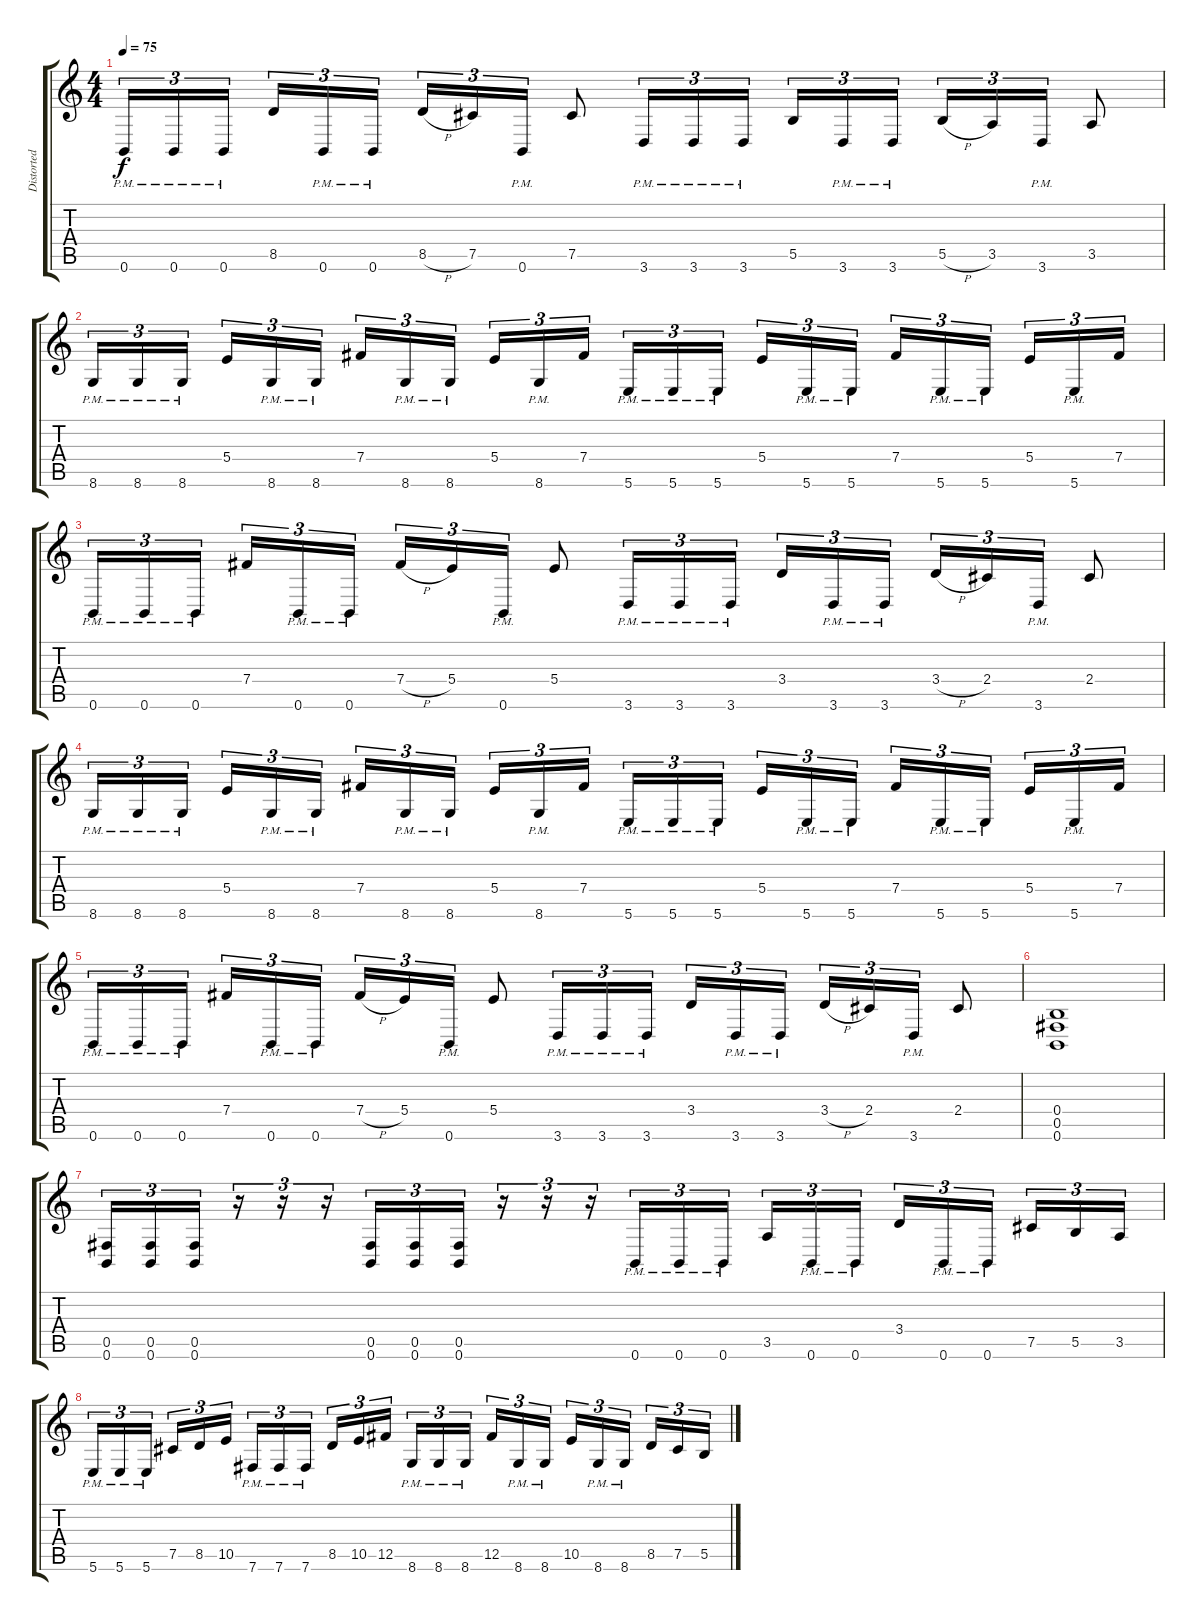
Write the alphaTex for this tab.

\track ("Distorted Left" "Distorted ") {instrument distortionguitar}
\staff {score tabs}
\tuning (Db4 Ab3 E3 B2 Gb2 B1) {hide}
\ts (4 4)
\tempo 75
\clef g2
\ks c
0.6{pm}.16{tu (3 2) dy f} 0.6{pm}.16{tu (3 2)} 0.6{pm}.16{tu (3 2)} 8.5.16{tu (3 2)} 0.6{pm}.16{tu (3 2)} 0.6{pm}.16{tu (3 2)} 8.5{h}.16{tu (3 2)} 7.5.16{tu (3 2)} 0.6{pm}.16{tu (3 2)} 7.5.8 3.6{pm}.16{tu (3 2)} 3.6{pm}.16{tu (3 2)} 3.6{pm}.16{tu (3 2)} 5.5.16{tu (3 2)} 3.6{pm}.16{tu (3 2)} 3.6{pm}.16{tu (3 2)} 5.5{h}.16{tu (3 2)} 3.5.16{tu (3 2)} 3.6{pm}.16{tu (3 2)} 3.5.8 |
8.6{pm}.16{tu (3 2)} 8.6{pm}.16{tu (3 2)} 8.6{pm}.16{tu (3 2)} 5.4.16{tu (3 2)} 8.6{pm}.16{tu (3 2)} 8.6{pm}.16{tu (3 2)} 7.4.16{tu (3 2)} 8.6{pm}.16{tu (3 2)} 8.6{pm}.16{tu (3 2)} 5.4.16{tu (3 2)} 8.6{pm}.16{tu (3 2)} 7.4.16{tu (3 2)} 5.6{pm}.16{tu (3 2)} 5.6{pm}.16{tu (3 2)} 5.6{pm}.16{tu (3 2)} 5.4.16{tu (3 2)} 5.6{pm}.16{tu (3 2)} 5.6{pm}.16{tu (3 2)} 7.4.16{tu (3 2)} 5.6{pm}.16{tu (3 2)} 5.6{pm}.16{tu (3 2)} 5.4.16{tu (3 2)} 5.6{pm}.16{tu (3 2)} 7.4.16{tu (3 2)} |
0.6{pm}.16{tu (3 2)} 0.6{pm}.16{tu (3 2)} 0.6{pm}.16{tu (3 2)} 7.4.16{tu (3 2)} 0.6{pm}.16{tu (3 2)} 0.6{pm}.16{tu (3 2)} 7.4{h}.16{tu (3 2)} 5.4.16{tu (3 2)} 0.6{pm}.16{tu (3 2)} 5.4.8 3.6{pm}.16{tu (3 2)} 3.6{pm}.16{tu (3 2)} 3.6{pm}.16{tu (3 2)} 3.4.16{tu (3 2)} 3.6{pm}.16{tu (3 2)} 3.6{pm}.16{tu (3 2)} 3.4{h}.16{tu (3 2)} 2.4.16{tu (3 2)} 3.6{pm}.16{tu (3 2)} 2.4.8 |
8.6{pm}.16{tu (3 2)} 8.6{pm}.16{tu (3 2)} 8.6{pm}.16{tu (3 2)} 5.4.16{tu (3 2)} 8.6{pm}.16{tu (3 2)} 8.6{pm}.16{tu (3 2)} 7.4.16{tu (3 2)} 8.6{pm}.16{tu (3 2)} 8.6{pm}.16{tu (3 2)} 5.4.16{tu (3 2)} 8.6{pm}.16{tu (3 2)} 7.4.16{tu (3 2)} 5.6{pm}.16{tu (3 2)} 5.6{pm}.16{tu (3 2)} 5.6{pm}.16{tu (3 2)} 5.4.16{tu (3 2)} 5.6{pm}.16{tu (3 2)} 5.6{pm}.16{tu (3 2)} 7.4.16{tu (3 2)} 5.6{pm}.16{tu (3 2)} 5.6{pm}.16{tu (3 2)} 5.4.16{tu (3 2)} 5.6{pm}.16{tu (3 2)} 7.4.16{tu (3 2)} |
0.6{pm}.16{tu (3 2)} 0.6{pm}.16{tu (3 2)} 0.6{pm}.16{tu (3 2)} 7.4.16{tu (3 2)} 0.6{pm}.16{tu (3 2)} 0.6{pm}.16{tu (3 2)} 7.4{h}.16{tu (3 2)} 5.4.16{tu (3 2)} 0.6{pm}.16{tu (3 2)} 5.4.8 3.6{pm}.16{tu (3 2)} 3.6{pm}.16{tu (3 2)} 3.6{pm}.16{tu (3 2)} 3.4.16{tu (3 2)} 3.6{pm}.16{tu (3 2)} 3.6{pm}.16{tu (3 2)} 3.4{h}.16{tu (3 2)} 2.4.16{tu (3 2)} 3.6{pm}.16{tu (3 2)} 2.4.8 |
(0.4 0.5 0.6).1 |
(0.5 0.6).16{tu (3 2)} (0.5 0.6).16{tu (3 2)} (0.5 0.6).16{tu (3 2)} r.16{tu (3 2)} r.16{tu (3 2)} r.16{tu (3 2)} (0.5 0.6).16{tu (3 2)} (0.5 0.6).16{tu (3 2)} (0.5 0.6).16{tu (3 2)} r.16{tu (3 2)} r.16{tu (3 2)} r.16{tu (3 2)} 0.6{pm}.16{tu (3 2)} 0.6{pm}.16{tu (3 2)} 0.6{pm}.16{tu (3 2)} 3.5.16{tu (3 2)} 0.6{pm}.16{tu (3 2)} 0.6{pm}.16{tu (3 2)} 3.4.16{tu (3 2)} 0.6{pm}.16{tu (3 2)} 0.6{pm}.16{tu (3 2)} 7.5.16{tu (3 2)} 5.5.16{tu (3 2)} 3.5.16{tu (3 2)} |
5.6{pm}.16{tu (3 2)} 5.6{pm}.16{tu (3 2)} 5.6{pm}.16{tu (3 2)} 7.5.16{tu (3 2)} 8.5.16{tu (3 2)} 10.5.16{tu (3 2)} 7.6{pm}.16{tu (3 2)} 7.6{pm}.16{tu (3 2)} 7.6{pm}.16{tu (3 2)} 8.5.16{tu (3 2)} 10.5.16{tu (3 2)} 12.5.16{tu (3 2)} 8.6{pm}.16{tu (3 2)} 8.6{pm}.16{tu (3 2)} 8.6{pm}.16{tu (3 2)} 12.5.16{tu (3 2)} 8.6{pm}.16{tu (3 2)} 8.6{pm}.16{tu (3 2)} 10.5.16{tu (3 2)} 8.6{pm}.16{tu (3 2)} 8.6{pm}.16{tu (3 2)} 8.5.16{tu (3 2)} 7.5.16{tu (3 2)} 5.5.16{tu (3 2)}
